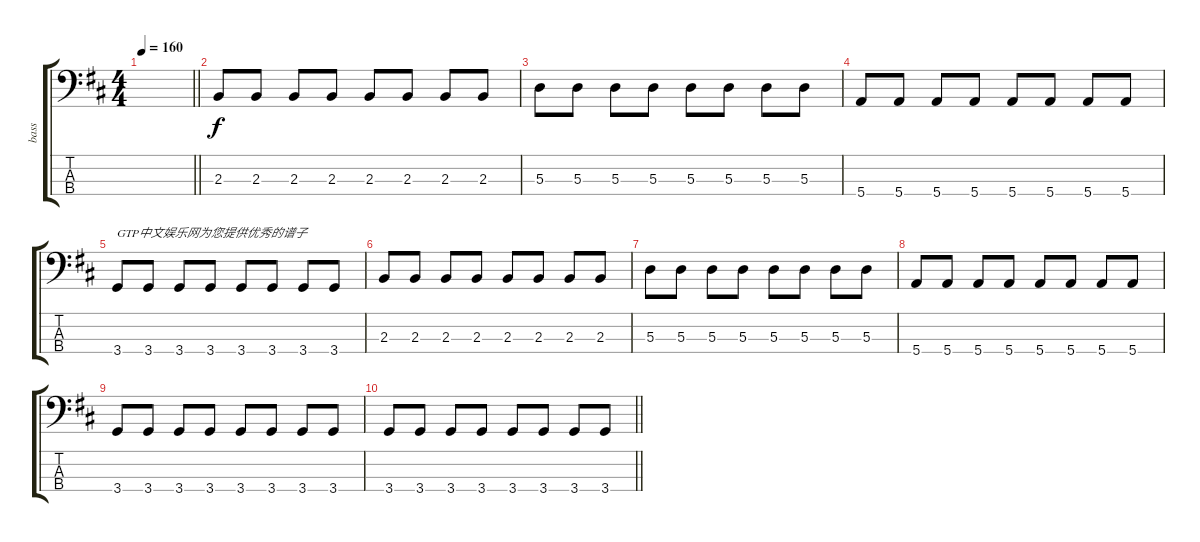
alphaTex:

\track ("bass" "bass") {instrument acousticguitarnylon}
\staff {score tabs}
\tuning (G2 D2 A1 E1) {hide}
\ts (4 4)
\tempo 160
\clef f4
\barLineRight lightlight
\ks d
|
2.3.8 2.3.8 2.3.8 2.3.8 2.3.8 2.3.8 2.3.8 2.3.8 |
5.3.8 5.3.8 5.3.8 5.3.8 5.3.8 5.3.8 5.3.8 5.3.8 |
5.4.8 5.4.8 5.4.8 5.4.8 5.4.8 5.4.8 5.4.8 5.4.8 |
3.4.8{txt "GTP中文娱乐网为您提供优秀的谱子"} 3.4.8 3.4.8 3.4.8 3.4.8 3.4.8 3.4.8 3.4.8 |
2.3.8 2.3.8 2.3.8 2.3.8 2.3.8 2.3.8 2.3.8 2.3.8 |
5.3.8 5.3.8 5.3.8 5.3.8 5.3.8 5.3.8 5.3.8 5.3.8 |
5.4.8 5.4.8 5.4.8 5.4.8 5.4.8 5.4.8 5.4.8 5.4.8 |
3.4.8 3.4.8 3.4.8 3.4.8 3.4.8 3.4.8 3.4.8 3.4.8 |
\barLineRight lightlight
3.4.8 3.4.8 3.4.8 3.4.8 3.4.8 3.4.8 3.4.8 3.4.8
